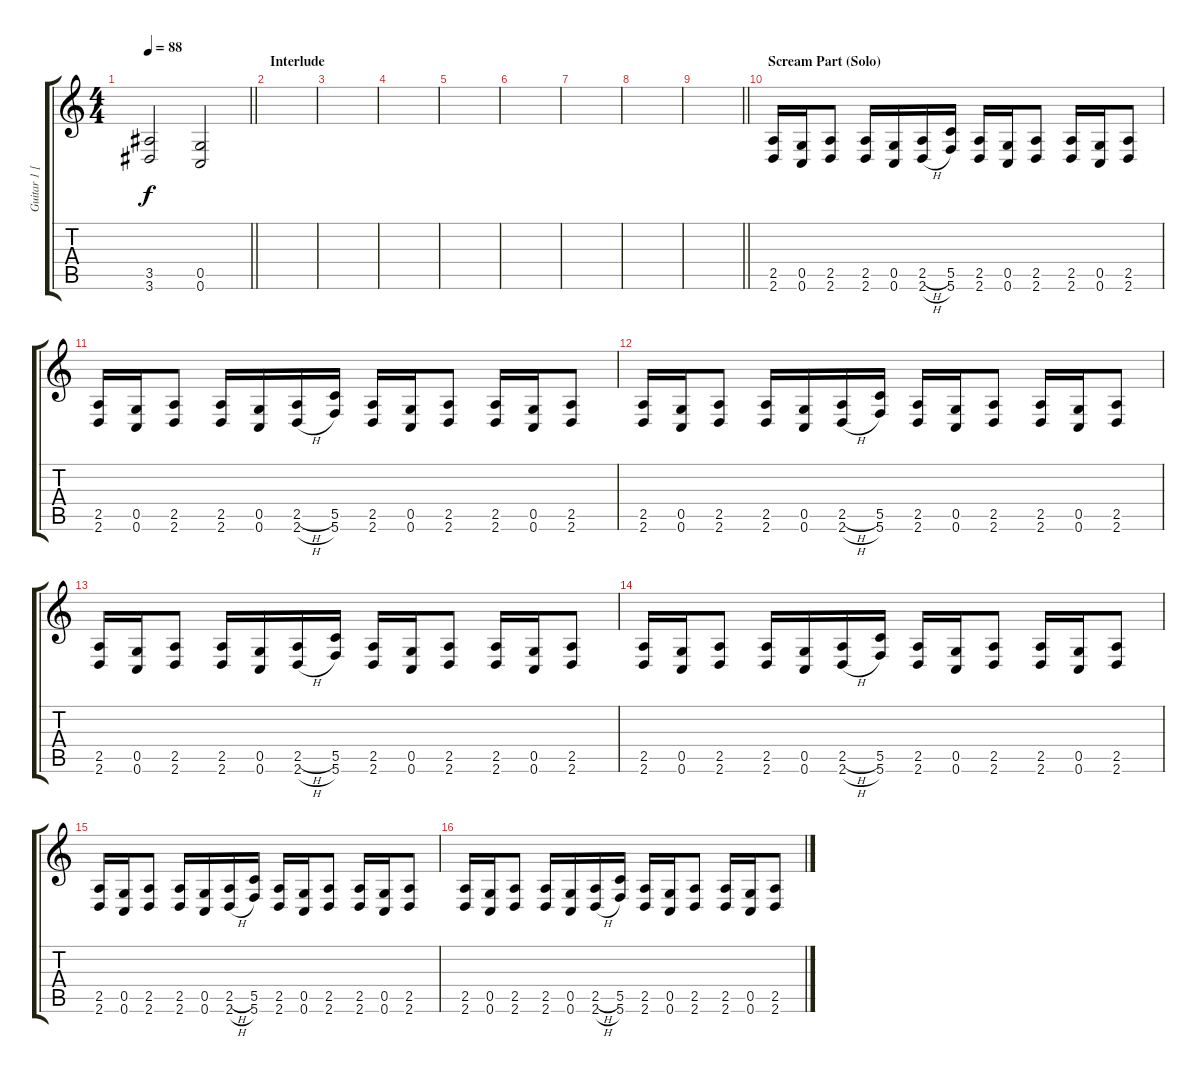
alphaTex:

\track ("Guitar 1 [Richard Z]" "Guitar 1 [") {instrument distortionguitar}
\staff {score tabs}
\tuning (D4 A3 F3 C3 G2 C2) {hide}
\ts (4 4)
\tempo 88
\clef g2
\barLineRight lightlight
\ks c
(3.5 3.6).2{dy f} (0.5 0.6).2 |
\section ("" "Interlude")
|
|
|
|
|
|
|
\barLineRight lightlight
|
\section ("" "Scream Part (Solo)")
(2.5 2.6).16 (0.5 0.6).16 (2.5 2.6).8 (2.5 2.6).16 (0.5 0.6).16 (2.5{h} 2.6{h}).16 (5.5 5.6).16 (2.5 2.6).16 (0.5 0.6).16 (2.5 2.6).8 (2.5 2.6).16 (0.5 0.6).16 (2.5 2.6).8 |
(2.5 2.6).16 (0.5 0.6).16 (2.5 2.6).8 (2.5 2.6).16 (0.5 0.6).16 (2.5{h} 2.6{h}).16 (5.5 5.6).16 (2.5 2.6).16 (0.5 0.6).16 (2.5 2.6).8 (2.5 2.6).16 (0.5 0.6).16 (2.5 2.6).8 |
(2.5 2.6).16 (0.5 0.6).16 (2.5 2.6).8 (2.5 2.6).16 (0.5 0.6).16 (2.5{h} 2.6{h}).16 (5.5 5.6).16 (2.5 2.6).16 (0.5 0.6).16 (2.5 2.6).8 (2.5 2.6).16 (0.5 0.6).16 (2.5 2.6).8 |
(2.5 2.6).16 (0.5 0.6).16 (2.5 2.6).8 (2.5 2.6).16 (0.5 0.6).16 (2.5{h} 2.6{h}).16 (5.5 5.6).16 (2.5 2.6).16 (0.5 0.6).16 (2.5 2.6).8 (2.5 2.6).16 (0.5 0.6).16 (2.5 2.6).8 |
(2.5 2.6).16 (0.5 0.6).16 (2.5 2.6).8 (2.5 2.6).16 (0.5 0.6).16 (2.5{h} 2.6{h}).16 (5.5 5.6).16 (2.5 2.6).16 (0.5 0.6).16 (2.5 2.6).8 (2.5 2.6).16 (0.5 0.6).16 (2.5 2.6).8 |
(2.5 2.6).16 (0.5 0.6).16 (2.5 2.6).8 (2.5 2.6).16 (0.5 0.6).16 (2.5{h} 2.6{h}).16 (5.5 5.6).16 (2.5 2.6).16 (0.5 0.6).16 (2.5 2.6).8 (2.5 2.6).16 (0.5 0.6).16 (2.5 2.6).8 |
(2.5 2.6).16 (0.5 0.6).16 (2.5 2.6).8 (2.5 2.6).16 (0.5 0.6).16 (2.5{h} 2.6{h}).16 (5.5 5.6).16 (2.5 2.6).16 (0.5 0.6).16 (2.5 2.6).8 (2.5 2.6).16 (0.5 0.6).16 (2.5 2.6).8
